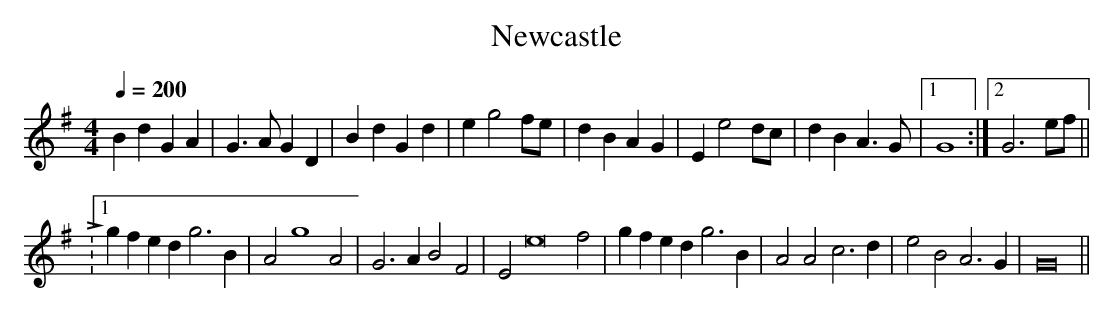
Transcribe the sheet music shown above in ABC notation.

X:1
T:Newcastle
L:1/4
M:4/4
Q:200
K:G major
BdGA|G>AGD|BdGd|eg2 f/2e/2|dBAG|Ee2 d/2c/2|dBA>G|1 G4:|2 G3 e/2f/2||
 L:1/8
gfed g3B|A2 g4 A2|G3A B2F2|E2 e8 f2|gfed g3B|A2A2 c3d|e2B2 A3G|G8||
